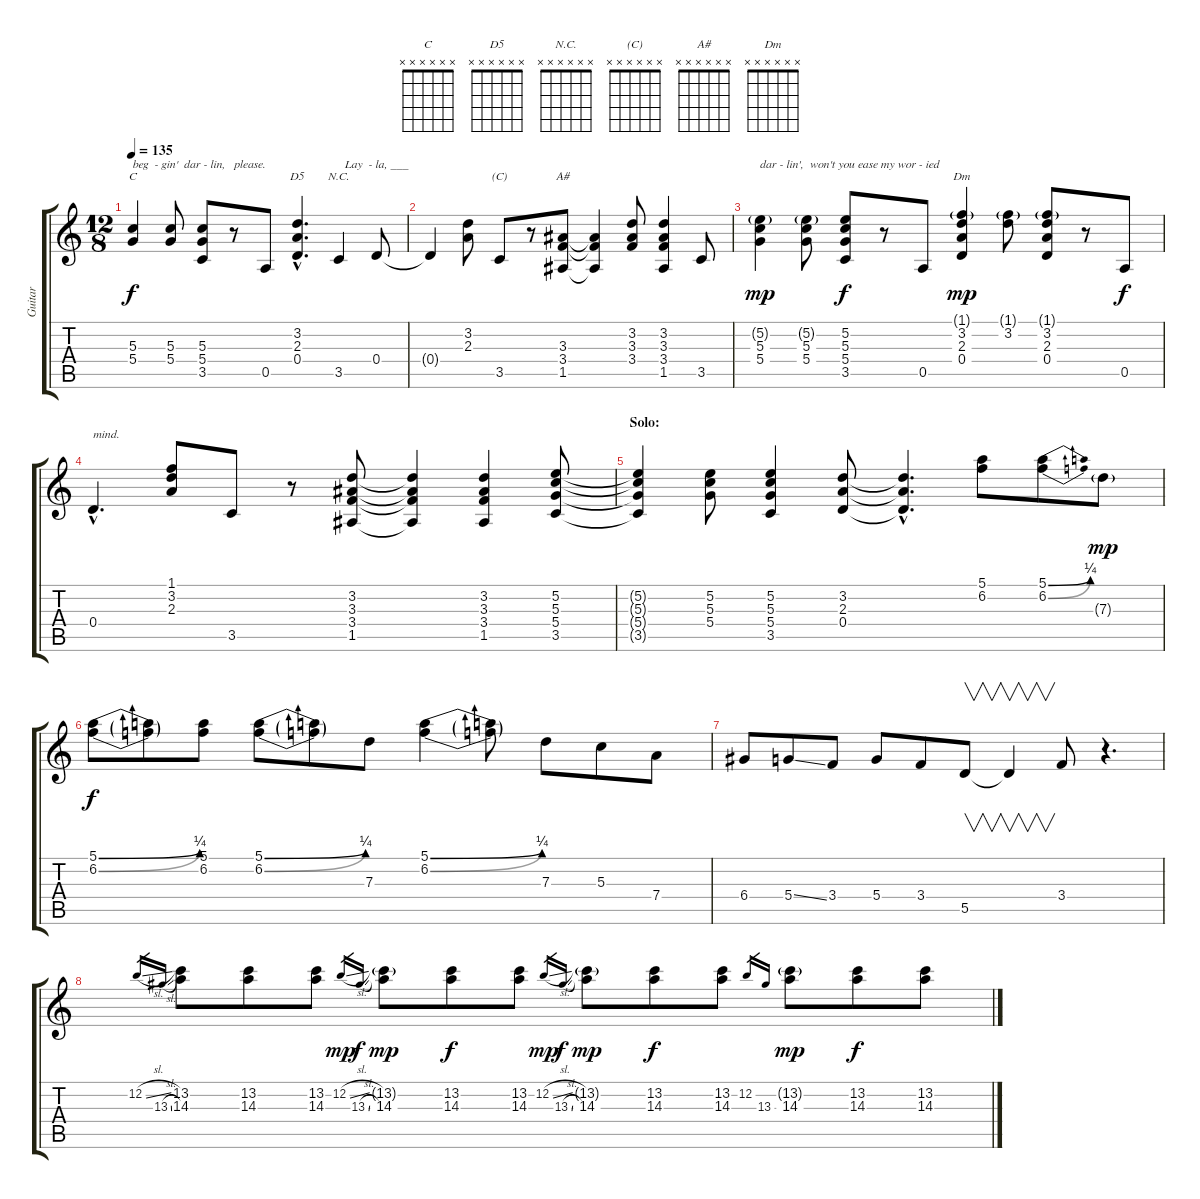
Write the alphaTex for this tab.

\track ("Guitar" "Guitar") {instrument acousticguitarsteel}
\staff {score tabs}
\tuning (E4 B3 G3 D3 A2 E2) {hide}
\chord ("C" x x x x x x) {firstfret 0}
\chord ("D5" x x x x x x) {firstfret 0}
\chord ("N.C." x x x x x x) {firstfret 0}
\chord ("(C)" x x x x x x) {firstfret 0}
\chord ("A#" x x x x x x) {firstfret 0}
\chord ("Dm" x x x x x x) {firstfret 0}
\ts (12 8)
\tempo 135
\clef g2
\ks c
(5.3 5.4).4{ch "C" txt "beg  - gin'  dar - lin,   please." dy f} (5.3 5.4).8 (5.3 5.4 3.5).8 r.8 0.5.8 (3.2{hac} 2.3{hac} 0.4{hac}).4{d ch "D5"} 3.5.4{ch "N.C." txt "  Lay  - la, ___"} 0.4.8 |
0.4{t}.4 (3.2 2.3).8 3.5.8{ch "(C)"} r.8 (3.3 3.4 1.5).8{ch "A#"} (3.3{t} 3.4{t} 1.5{t}).4 (3.2 3.3 3.4).8 (3.2 3.3 3.4 1.5).4 3.5.8 |
(5.2{g} 5.3 5.4).4{txt "dar - lin',  won't you ease my wor - ied" dy mp} (5.2{g} 5.3 5.4).8 (5.2 5.3 5.4 3.5).8{dy f} r.8 0.5.8 (1.1{g} 3.2 2.3 0.4).4{ch "Dm" dy mp} (1.1{g} 3.2).8 (1.1{g} 3.2 2.3 0.4).8 r.8 0.5.8{dy f} |
0.4{hac}.4{d txt "mind."} (1.1 3.2 2.3).8 3.5.8 r.8 (3.2 3.3 3.4 1.5).8 (3.2{t} 3.3{t} 3.4{t} 1.5{t}).4 (3.2 3.3 3.4 1.5).4 (5.2 5.3 5.4 3.5).8 |
\section ("" "Solo:")
(5.2{t} 5.3{t} 5.4{t} 3.5{t}).4 (5.2 5.3 5.4).8 (5.2 5.3 5.4 3.5).4 (3.2 2.3 0.4).8 (3.2{hac t} 2.3{hac t} 0.4{hac t}).4{d} (5.1 6.2).8 (5.1{be (bend 0 0 60 1)} 6.2{be (bend 0 0 60 1)}).8 7.3{g}.8{dy mp} |
(5.1{be (bend 0 0 60 1)} 6.2{be (bend 0 0 60 1)}).8{dy f} (5.1{t} 6.2{t}).8 (5.1 6.2).8 (5.1{be (bend 0 0 60 1)} 6.2{be (bend 0 0 60 1)}).8 (5.1{t} 6.2{t}).8 7.3.8 (5.1{be (bend 0 0 60 1)} 6.2{be (bend 0 0 60 1)}).4 (5.1{t} 6.2{t}).8 7.3.8 5.3.8 7.4.8 |
6.4.8 5.4{ss}.8 3.4.8 5.4.8 3.4.8 5.5.8{v} 5.5{t}.4{v} 3.4.8 r.4{d} |
12.2{sl}.16{gr} 13.3{sl}.16{gr} (13.2 14.3).8 (13.2 14.3).8 (13.2 14.3).8 12.2{sl}.16{gr dy mp} 13.3{sl}.16{gr dy f} (13.2{g} 14.3).8{dy mp} (13.2 14.3).8{dy f} (13.2 14.3).8 12.2{sl}.16{gr dy mp} 13.3{sl}.16{gr dy f} (13.2{g} 14.3).8{dy mp} (13.2 14.3).8{dy f} (13.2 14.3).8 12.2.16{gr} 13.3.16{gr} (13.2{g} 14.3).8{dy mp} (13.2 14.3).8{dy f} (13.2 14.3).8
